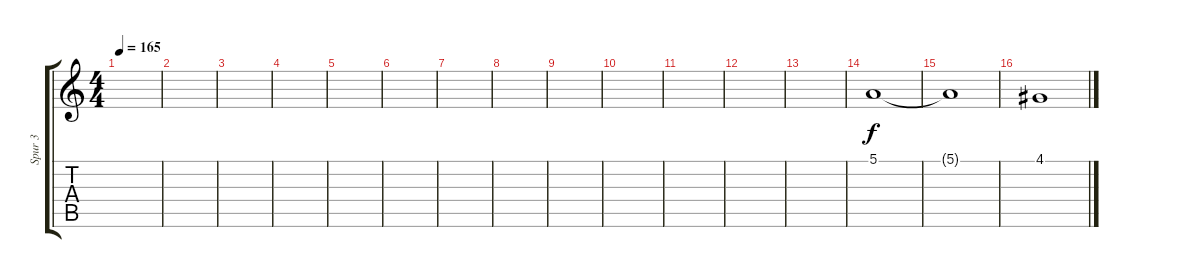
\track ("Spur 3" "Spur 3") {instrument pad4choir}
\staff {score tabs}
\tuning (E4 B3 G3 D3 A2 E2) {hide}
\ts (4 4)
\tempo 165
\clef g2
\ks c
|
|
|
|
|
|
|
|
|
|
|
|
|
5.1.1 |
5.1{t}.1 |
4.1.1
